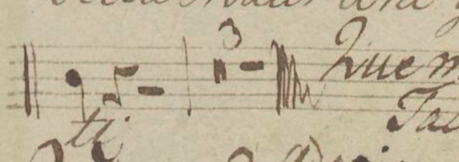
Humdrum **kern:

**kern	**text	**dynam
*I"Tenor.	*	*
*clefC4	*	*
*k[b-]	*	*
*met(c)	*	*
*M4/4	*	*
4A\	-ti	.
4r	.	.
2r	.	.
=60	=60	=60
0r	.	.
=61	=61	=61
=62	=62	=62
1r	.	.
==	==	==
*-	*-	*-
